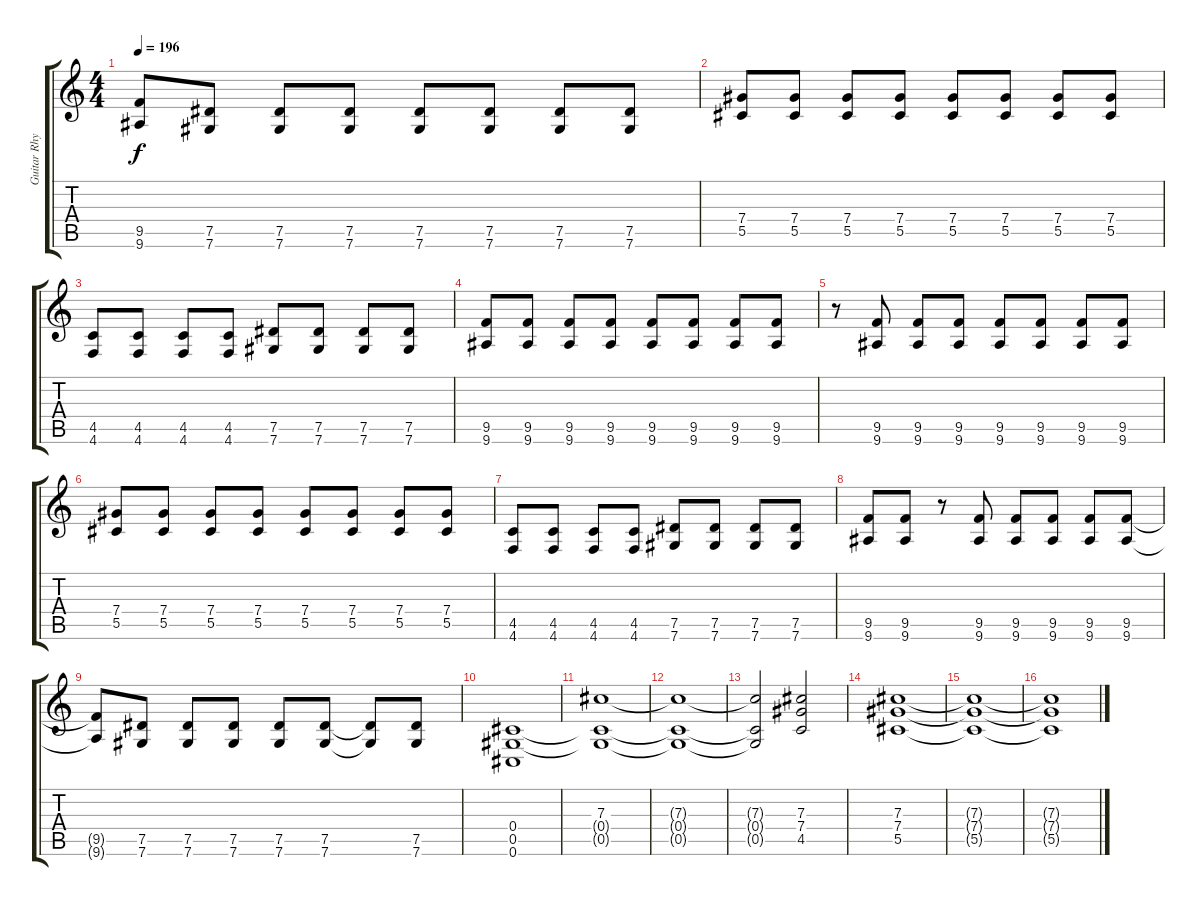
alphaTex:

\track ("Guitar Rhythm 2" "Guitar Rhy") {instrument distortionguitar}
\staff {score tabs}
\tuning (Eb4 Bb3 Gb3 Db3 Ab2 Db2) {hide}
\ts (4 4)
\tempo 196
\clef g2
\ks c
(9.5{t} 9.6{t}).8{dy f} (7.5 7.6).8 (7.5 7.6).8 (7.5 7.6).8 (7.5 7.6).8 (7.5 7.6).8 (7.5 7.6).8 (7.5 7.6).8 |
(7.4 5.5).8 (7.4 5.5).8 (7.4 5.5).8 (7.4 5.5).8 (7.4 5.5).8 (7.4 5.5).8 (7.4 5.5).8 (7.4 5.5).8 |
(4.5 4.6).8 (4.5 4.6).8 (4.5 4.6).8 (4.5 4.6).8 (7.5 7.6).8 (7.5 7.6).8 (7.5 7.6).8 (7.5 7.6).8 |
(9.5 9.6).8 (9.5 9.6).8 (9.5 9.6).8 (9.5 9.6).8 (9.5 9.6).8 (9.5 9.6).8 (9.5 9.6).8 (9.5 9.6).8 |
r.8 (9.5 9.6).8 (9.5 9.6).8 (9.5 9.6).8 (9.5 9.6).8 (9.5 9.6).8 (9.5 9.6).8 (9.5 9.6).8 |
(7.4 5.5).8 (7.4 5.5).8 (7.4 5.5).8 (7.4 5.5).8 (7.4 5.5).8 (7.4 5.5).8 (7.4 5.5).8 (7.4 5.5).8 |
(4.5 4.6).8 (4.5 4.6).8 (4.5 4.6).8 (4.5 4.6).8 (7.5 7.6).8 (7.5 7.6).8 (7.5 7.6).8 (7.5 7.6).8 |
(9.5 9.6).8 (9.5 9.6).8 r.8 (9.5 9.6).8 (9.5 9.6).8 (9.5 9.6).8 (9.5 9.6).8 (9.5 9.6).8 |
(9.5{t} 9.6{t}).8 (7.5 7.6).8 (7.5 7.6).8 (7.5 7.6).8 (7.5 7.6).8 (7.5 7.6).8 (7.5{t} 7.6{t}).8 (7.5 7.6).8 |
(0.4 0.5 0.6).1 |
(7.3 0.4{t} 0.5{t}).1 |
(7.3{t} 0.4{t} 0.5{t}).1 |
(7.3{t} 0.4{t} 0.5{t}).2 (7.3 7.4 4.5).2 |
(7.3 7.4 5.5).1 |
(7.3{t} 7.4{t} 5.5{t}).1 |
(7.3{t} 7.4{t} 5.5{t}).1
